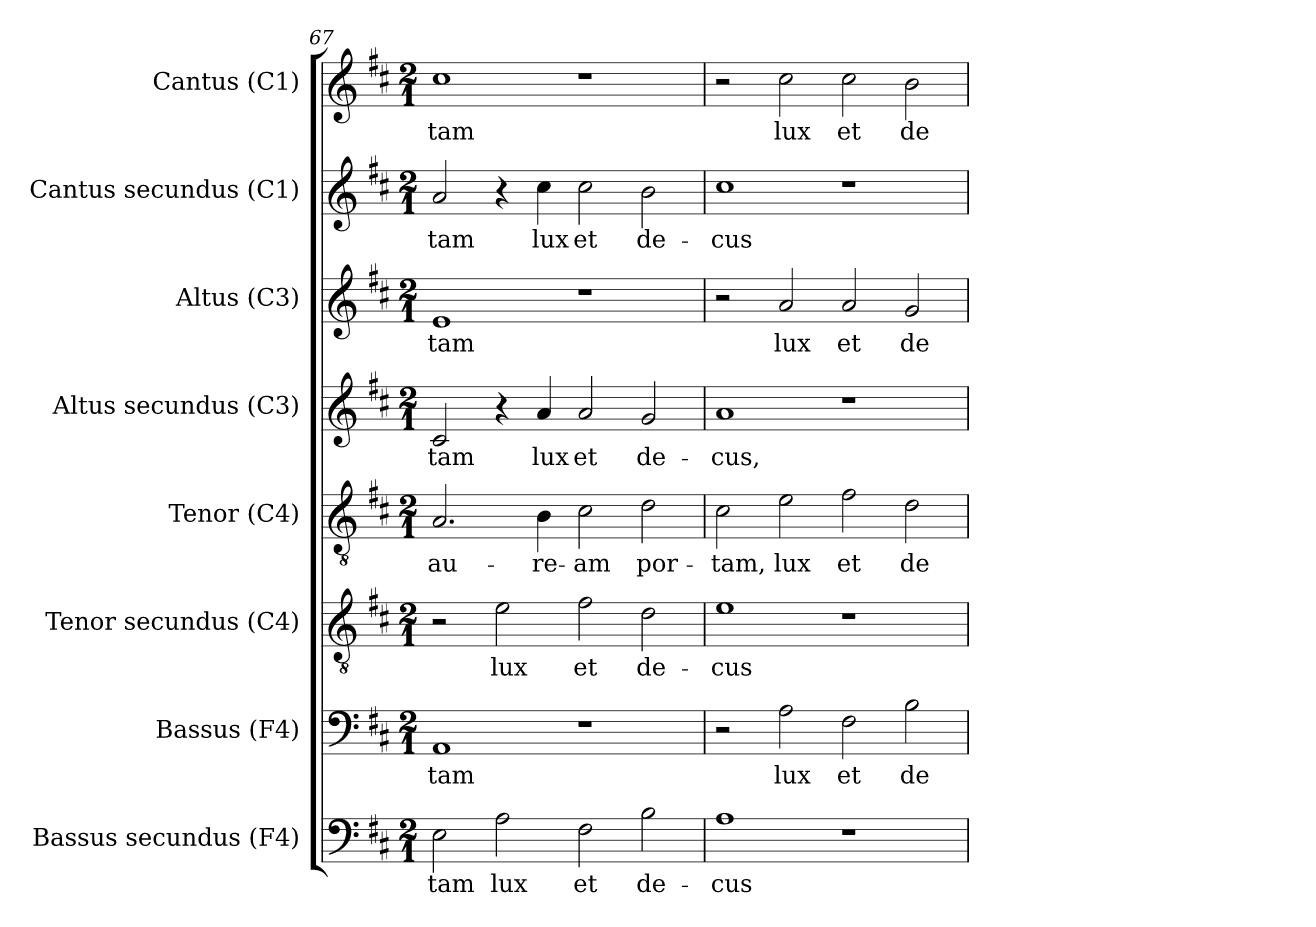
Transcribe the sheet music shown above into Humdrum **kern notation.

**kern	**text	**kern	**text	**kern	**text	**kern	**text	**kern	**text	**kern	**text	**kern	**text	**kern	**text
*part8	*part8	*part7	*part7	*part6	*part6	*part5	*part5	*part4	*part4	*part3	*part3	*part2	*part2	*part1	*part1
*staff8	*staff8	*staff7	*staff7	*staff6	*staff6	*staff5	*staff5	*staff4	*staff4	*staff3	*staff3	*staff2	*staff2	*staff1	*staff1
*I"Bassus secundus (F4)	*	*I"Bassus (F4)	*	*I"Tenor secundus (C4)	*	*I"Tenor (C4)	*	*I"Altus secundus (C3)	*	*I"Altus (C3)	*	*I"Cantus secundus (C1)	*	*I"Cantus (C1)	*
*I'B2	*	*I'B.	*	*I'T2	*	*I'T.	*	*I'A2	*	*I'A.	*	*I'C2	*	*I'C.	*
*clefF4	*	*clefF4	*	*clefGv2	*	*clefGv2	*	*clefG2	*	*clefG2	*	*clefG2	*	*clefG2	*
*	*	*	*	*	*	*ITrd7c12	*	*	*	*	*	*	*	*	*
*k[f#c#]	*	*k[f#c#]	*	*k[f#c#]	*	*k[f#c#]	*	*k[f#c#]	*	*k[f#c#]	*	*k[f#c#]	*	*k[f#c#]	*
*D:	*	*D:	*	*D:	*	*D:	*	*D:	*	*D:	*	*D:	*	*D:	*
*M2/1	*	*M2/1	*	*M2/1	*	*M2/1	*	*M2/1	*	*M2/1	*	*M2/1	*	*M2/1	*
=67	=67	=67	=67	=67	=67	=67	=67	=67	=67	=67	=67	=67	=67	=67	=67
!	!LO:LY:b:color=#000000	!	!	!	!	!	!	!	!	!	!	!	!	!	!
!	!	!	!LO:LY:b:color=#000000	!	!	!	!	!	!	!	!	!	!	!	!
!	!	!	!	!	!	!	!LO:LY:b:color=#000000	!	!	!	!	!	!	!	!
!	!	!	!	!	!	!	!	!	!LO:LY:b:color=#000000	!	!	!	!	!	!
!	!	!	!	!	!	!	!	!	!	!	!LO:LY:b:color=#000000	!	!	!	!
!	!	!	!	!	!	!	!	!	!	!	!	!	!LO:LY:b:color=#000000	!	!
!	!	!	!	!	!	!	!	!	!	!	!	!	!	!	!LO:LY:b:color=#000000
2Ei\	-tam	1AAi	-tam	2r	.	2.AAi/	au-	2c#i/	-tam	1ei	-tam	2ai/	-tam	1cc#i	-tam
!	!LO:LY:b:color=#000000	!	!	!	!	!	!	!	!	!	!	!	!	!	!
!	!	!	!	!	!LO:LY:b:color=#000000	!	!	!	!	!	!	!	!	!	!
2Ai\	lux	.	.	2ei\	lux	.	.	4r	.	.	.	4r	.	.	.
!	!	!	!	!	!	!	!LO:LY:b:color=#000000	!	!	!	!	!	!	!	!
!	!	!	!	!	!	!	!	!	!LO:LY:b:color=#000000	!	!	!	!	!	!
!	!	!	!	!	!	!	!	!	!	!	!	!	!LO:LY:b:color=#000000	!	!
.	.	.	.	.	.	4BBi\	-re-	4ai/	lux	.	.	4cc#i\	lux	.	.
!	!LO:LY:b:color=#000000	!	!	!	!	!	!	!	!	!	!	!	!	!	!
!	!	!	!	!	!LO:LY:b:color=#000000	!	!	!	!	!	!	!	!	!	!
!	!	!	!	!	!	!	!LO:LY:b:color=#000000	!	!	!	!	!	!	!	!
!	!	!	!	!	!	!	!	!	!LO:LY:b:color=#000000	!	!	!	!	!	!
!	!	!	!	!	!	!	!	!	!	!	!	!	!LO:LY:b:color=#000000	!	!
2F#i\	et	1r	.	2f#i\	et	2C#i\	-am	2ai/	et	1r	.	2cc#i\	et	1r	.
!	!LO:LY:b:color=#000000	!	!	!	!	!	!	!	!	!	!	!	!	!	!
!	!	!	!	!	!LO:LY:b:color=#000000	!	!	!	!	!	!	!	!	!	!
!	!	!	!	!	!	!	!LO:LY:b:color=#000000	!	!	!	!	!	!	!	!
!	!	!	!	!	!	!	!	!	!LO:LY:b:color=#000000	!	!	!	!	!	!
!	!	!	!	!	!	!	!	!	!	!	!	!	!LO:LY:b:color=#000000	!	!
2Bi\	de-	.	.	2di\	de-	2Di\	por-	2gi/	de-	.	.	2bi\	de-	.	.
!!LO:PB:g=z
=68	=68	=68	=68	=68	=68	=68	=68	=68	=68	=68	=68	=68	=68	=68	=68
!	!LO:LY:b:color=#000000	!	!	!	!	!	!	!	!	!	!	!	!	!	!
!	!	!	!	!	!LO:LY:b:color=#000000	!	!	!	!	!	!	!	!	!	!
!	!	!	!	!	!	!	!LO:LY:b:color=#000000	!	!	!	!	!	!	!	!
!	!	!	!	!	!	!	!	!	!LO:LY:b:color=#000000	!	!	!	!	!	!
!	!	!	!	!	!	!	!	!	!	!	!	!	!LO:LY:b:color=#000000	!	!
1Ai	-cus	2r	.	1ei	-cus	2C#i\	-tam,	1ai	-cus,	2r	.	1cc#i	-cus	2r	.
!	!	!	!LO:LY:b:color=#000000	!	!	!	!	!	!	!	!	!	!	!	!
!	!	!	!	!	!	!	!LO:LY:b:color=#000000	!	!	!	!	!	!	!	!
!	!	!	!	!	!	!	!	!	!	!	!LO:LY:b:color=#000000	!	!	!	!
!	!	!	!	!	!	!	!	!	!	!	!	!	!	!	!LO:LY:b:color=#000000
.	.	2Ai\	lux	.	.	2Ei\	lux	.	.	2ai/	lux	.	.	2cc#i\	lux
!	!	!	!LO:LY:b:color=#000000	!	!	!	!	!	!	!	!	!	!	!	!
!	!	!	!	!	!	!	!LO:LY:b:color=#000000	!	!	!	!	!	!	!	!
!	!	!	!	!	!	!	!	!	!	!	!LO:LY:b:color=#000000	!	!	!	!
!	!	!	!	!	!	!	!	!	!	!	!	!	!	!	!LO:LY:b:color=#000000
1r	.	2F#i\	et	1r	.	2F#i\	et	1r	.	2ai/	et	1r	.	2cc#i\	et
!	!	!	!LO:LY:b:color=#000000	!	!	!	!	!	!	!	!	!	!	!	!
!	!	!	!	!	!	!	!LO:LY:b:color=#000000	!	!	!	!	!	!	!	!
!	!	!	!	!	!	!	!	!	!	!	!LO:LY:b:color=#000000	!	!	!	!
!	!	!	!	!	!	!	!	!	!	!	!	!	!	!	!LO:LY:b:color=#000000
.	.	2Bi\	de-	.	.	2Di\	de-	.	.	2gi/	de-	.	.	2bi\	de-
=	=	=	=	=	=	=	=	=	=	=	=	=	=	=	=
*-	*-	*-	*-	*-	*-	*-	*-	*-	*-	*-	*-	*-	*-	*-	*-
